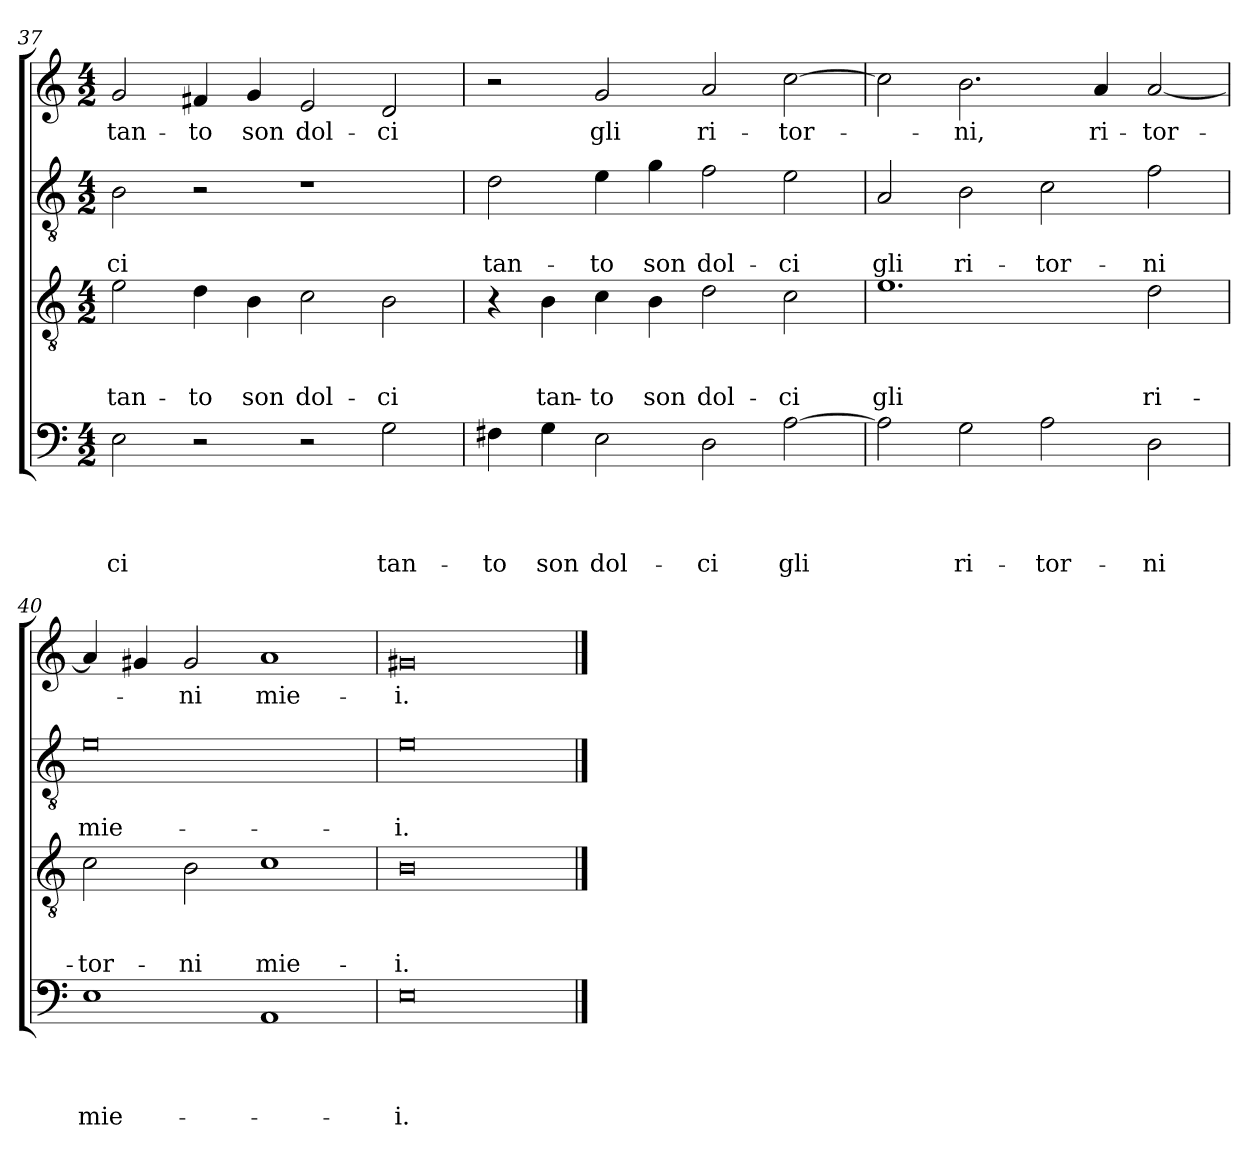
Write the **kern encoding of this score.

**kern	**text	**text	**text	**text	**kern	**text	**text	**text	**kern	**text	**text	**kern	**text
*part4	*part4	*part4	*part4	*part4	*part3	*part3	*part3	*part3	*part2	*part2	*part2	*part1	*part1
*staff4	*staff4	*staff4	*staff4	*staff4	*staff3	*staff3	*staff3	*staff3	*staff2	*staff2	*staff2	*staff1	*staff1
*clefF4	*	*	*	*	*clefGv2	*	*	*	*clefGv2	*	*	*clefG2	*
*k[]	*	*	*	*	*k[]	*	*	*	*k[]	*	*	*k[]	*
*C:	*	*	*	*	*C:	*	*	*	*C:	*	*	*C:	*
*M4/2	*	*	*	*	*M4/2	*	*	*	*M4/2	*	*	*M4/2	*
=37	=37	=37	=37	=37	=37	=37	=37	=37	=37	=37	=37	=37	=37
2E\	.	.	.	-ci	2e\	.	.	tan-	2B\	.	-ci	2g/	tan-
2r	.	.	.	.	4d\	.	.	-to	2r	.	.	4f#X/	-to
.	.	.	.	.	4B\	.	.	son	.	.	.	4g/	son
2r	.	.	.	.	2c\	.	.	dol-	1r	.	.	2e/	dol-
2G\	.	.	.	tan-	2B\	.	.	-ci	.	.	.	2d/	-ci
=38	=38	=38	=38	=38	=38	=38	=38	=38	=38	=38	=38	=38	=38
4F#X\	.	.	.	-to	4r	.	.	.	2d\	.	tan-	2r	.
4G\	.	.	.	son	4B\	.	.	tan-	.	.	.	.	.
2E\	.	.	.	dol-	4c\	.	.	-to	4e\	.	-to	2g/	gli
.	.	.	.	.	4B\	.	.	son	4g\	.	son	.	.
2D\	.	.	.	-ci	2d\	.	.	dol-	2f\	.	dol-	2a/	ri-
[2A\	.	.	.	gli	2c\	.	.	-ci	2e\	.	-ci	[2cc\	-tor-
=39	=39	=39	=39	=39	=39	=39	=39	=39	=39	=39	=39	=39	=39
2A\]	.	.	.	.	1.e	.	.	gli	2A/	.	gli	2cc\]	.
2G\	.	.	.	ri-	.	.	.	.	2B\	.	ri-	2.b\	-ni,
2A\	.	.	.	-tor-	.	.	.	.	2c\	.	-tor-	.	.
.	.	.	.	.	.	.	.	.	.	.	.	4a/	ri-
2D\	.	.	.	-ni	2d\	.	.	ri-	2f\	.	-ni	[2a/	-tor-
=40	=40	=40	=40	=40	=40	=40	=40	=40	=40	=40	=40	=40	=40
1E	.	.	.	mie-	2c\	.	.	-tor-	0e	.	mie-	4a/]	.
.	.	.	.	.	.	.	.	.	.	.	.	4g#X/	.
.	.	.	.	.	2B\	.	.	-ni	.	.	.	2g#/	-ni
1AA	.	.	.	.	1c	.	.	mie-	.	.	.	1a	mie-
=41	=41	=41	=41	=41	=41	=41	=41	=41	=41	=41	=41	=41	=41
0E	.	.	.	-i.	0B	.	.	-i.	0e	.	-i.	0g#X	-i.
==	==	==	==	==	==	==	==	==	==	==	==	==	==
*-	*-	*-	*-	*-	*-	*-	*-	*-	*-	*-	*-	*-	*-
